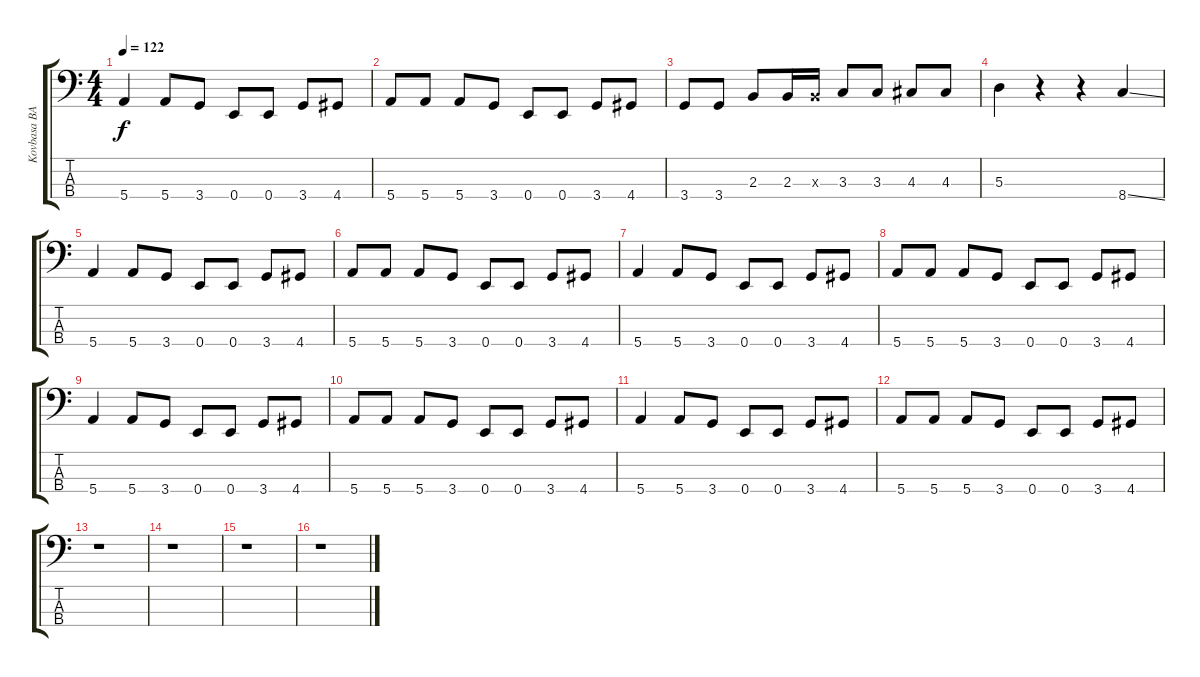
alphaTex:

\track ("Kovbasa BASS" "Kovbasa BA") {instrument electricbassfinger}
\staff {score tabs}
\tuning (G2 D2 A1 E1) {hide}
\ts (4 4)
\tempo 122
\clef f4
\ks c
5.4.4{dy f} 5.4.8 3.4.8 0.4.8 0.4.8 3.4.8 4.4.8 |
5.4.8 5.4.8 5.4.8 3.4.8 0.4.8 0.4.8 3.4.8 4.4.8 |
3.4.8 3.4.8 2.3.8 2.3.16 2.3{x}.16 3.3.8 3.3.8 4.3.8 4.3.8 |
5.3.4 r.4 r.4 8.4{ss}.4 |
5.4.4 5.4.8 3.4.8 0.4.8 0.4.8 3.4.8 4.4.8 |
5.4.8 5.4.8 5.4.8 3.4.8 0.4.8 0.4.8 3.4.8 4.4.8 |
5.4.4 5.4.8 3.4.8 0.4.8 0.4.8 3.4.8 4.4.8 |
5.4.8 5.4.8 5.4.8 3.4.8 0.4.8 0.4.8 3.4.8 4.4.8 |
5.4.4 5.4.8 3.4.8 0.4.8 0.4.8 3.4.8 4.4.8 |
5.4.8 5.4.8 5.4.8 3.4.8 0.4.8 0.4.8 3.4.8 4.4.8 |
5.4.4 5.4.8 3.4.8 0.4.8 0.4.8 3.4.8 4.4.8 |
5.4.8 5.4.8 5.4.8 3.4.8 0.4.8 0.4.8 3.4.8 4.4.8 |
r.1 |
r.1 |
r.1 |
r.1
